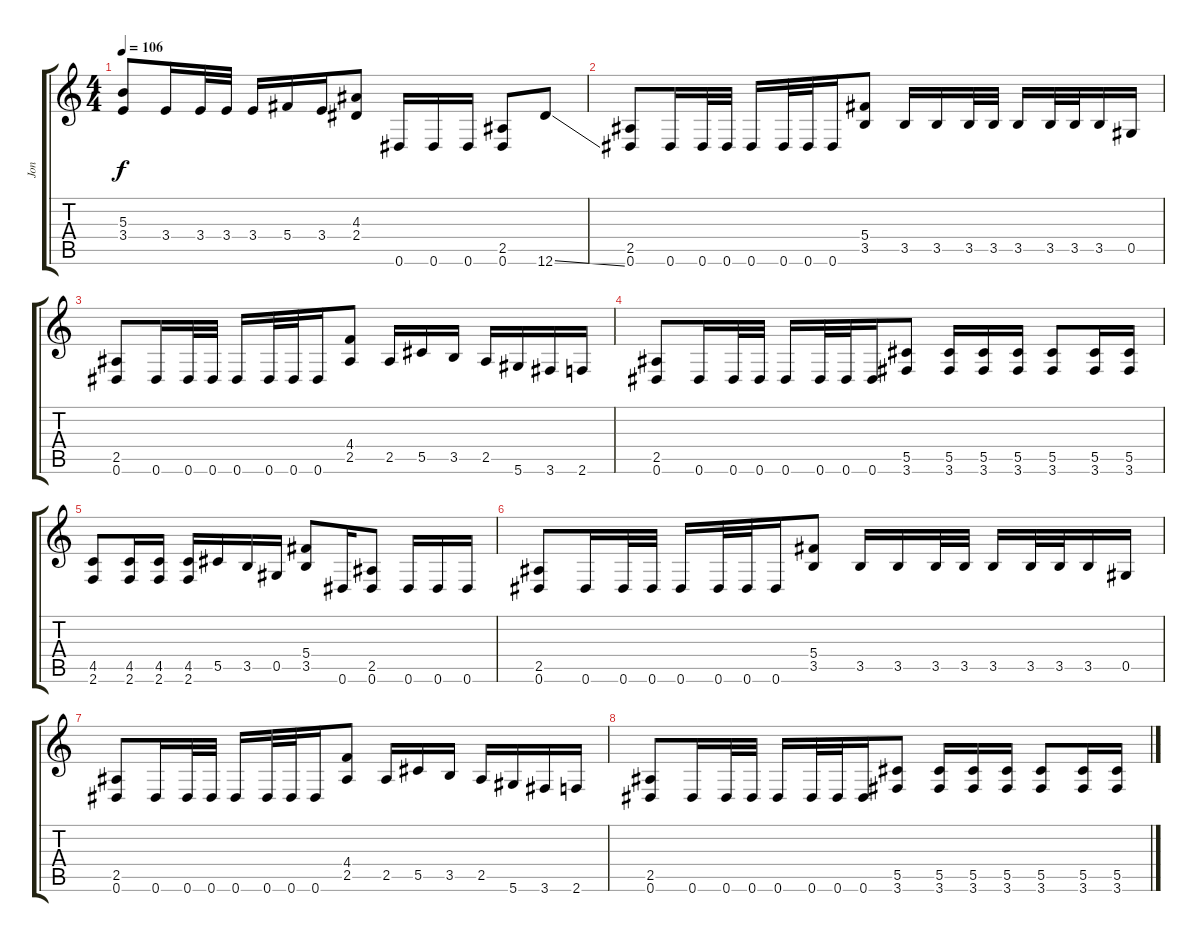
\track ("Jon" "Jon") {instrument distortionguitar}
\staff {score tabs}
\tuning (Eb4 Bb3 Gb3 Db3 Ab2 Eb2) {hide}
\ts (4 4)
\tempo 106
\clef g2
\ks c
(5.3 3.4).8{dy f} 3.4.16 3.4.32 3.4.32 3.4.16 5.4.16 3.4.16 (4.3 2.4).8 0.6.16 0.6.16 0.6.16 (2.5 0.6).8 12.6{ss}.8 |
(2.5 0.6).8 0.6.16 0.6.32 0.6.32 0.6.16 0.6.32 0.6.32 0.6.16 (5.4 3.5).8 3.5.16 3.5.16 3.5.32 3.5.32 3.5.16 3.5.32 3.5.32 3.5.16 0.5.16 |
(2.5 0.6).8 0.6.16 0.6.32 0.6.32 0.6.16 0.6.32 0.6.32 0.6.16 (4.4 2.5).8 2.5.16 5.5.16 3.5.16 2.5.16 5.6.16 3.6.16 2.6.16 |
(2.5 0.6).8 0.6.16 0.6.32 0.6.32 0.6.16 0.6.32 0.6.32 0.6.16 (5.5 3.6).8 (5.5 3.6).16 (5.5 3.6).16 (5.5 3.6).16 (5.5 3.6).8 (5.5 3.6).16 (5.5 3.6).16 |
(4.5 2.6).8 (4.5 2.6).16 (4.5 2.6).16 (4.5 2.6).16 5.5.16 3.5.16 0.5.16 (5.4 3.5).8 0.6.16 (2.5 0.6).8 0.6.16 0.6.16 0.6.16 |
(2.5 0.6).8 0.6.16 0.6.32 0.6.32 0.6.16 0.6.32 0.6.32 0.6.16 (5.4 3.5).8 3.5.16 3.5.16 3.5.32 3.5.32 3.5.16 3.5.32 3.5.32 3.5.16 0.5.16 |
(2.5 0.6).8 0.6.16 0.6.32 0.6.32 0.6.16 0.6.32 0.6.32 0.6.16 (4.4 2.5).8 2.5.16 5.5.16 3.5.16 2.5.16 5.6.16 3.6.16 2.6.16 |
(2.5 0.6).8 0.6.16 0.6.32 0.6.32 0.6.16 0.6.32 0.6.32 0.6.16 (5.5 3.6).8 (5.5 3.6).16 (5.5 3.6).16 (5.5 3.6).16 (5.5 3.6).8 (5.5 3.6).16 (5.5 3.6).16
